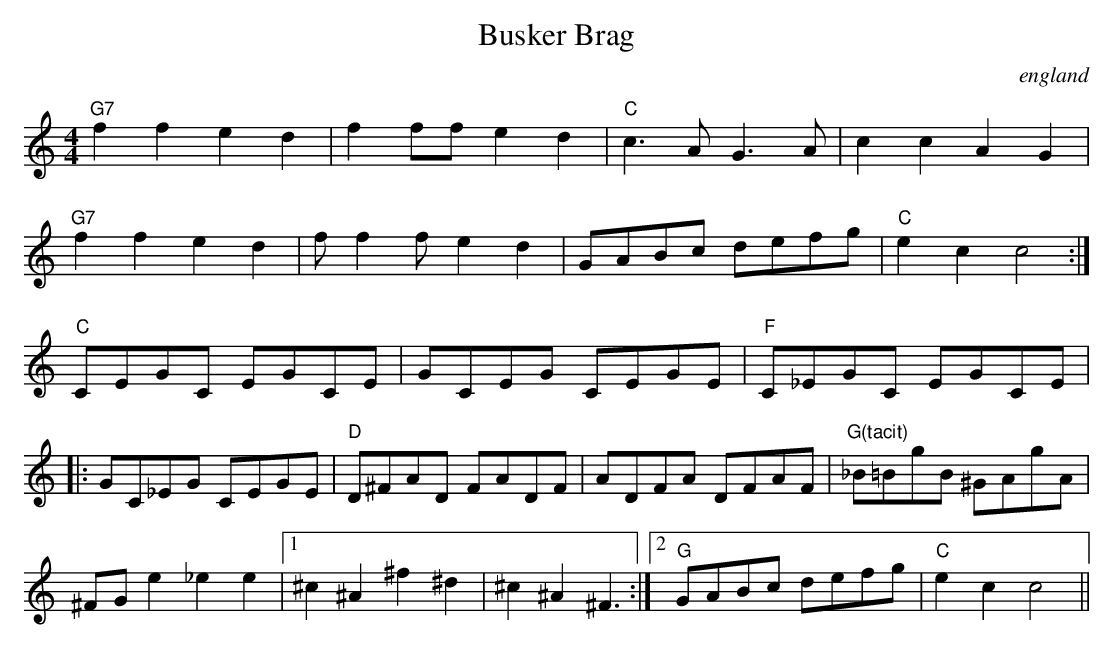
X:1
T:Busker Brag
O:england
M:4/4
L:1/4
K:C
"G7"ff ed|ff/2f/2 ed|"C"c3/2A/2 G3/2A/2|cc AG|
"G7"ff ed|f/2ff/2 ed|G/2A/2B/2c/2 d/2e/2f/2g/2|"C"ec c2:|
K:C
"C"C/2E/2G/2C/2 E/2G/2C/2E/2|G/2C/2E/2G/2 C/2E/2G/2E/2|\
"F"C/2_E/2G/2C/2 E/2G/2C/2E/2|
|:G/2C/2_E/2G/2 C/2E/2G/2E/2|"D"D/2^F/2A/2D/2 F/2A/2D/2F/2|\
A/2D/2F/2A/2 D/2F/2A/2F/2|"G(tacit)"_B/2=B/2g/2B/2 ^G/2A/2g/2A/2|
^F/2G/2e _ee|1^c^A ^f^d|^c^A ^F3/2:|2"G"G/2A/2B/2c/2 d/2e/2f/2g/2|"C"ec c2||
